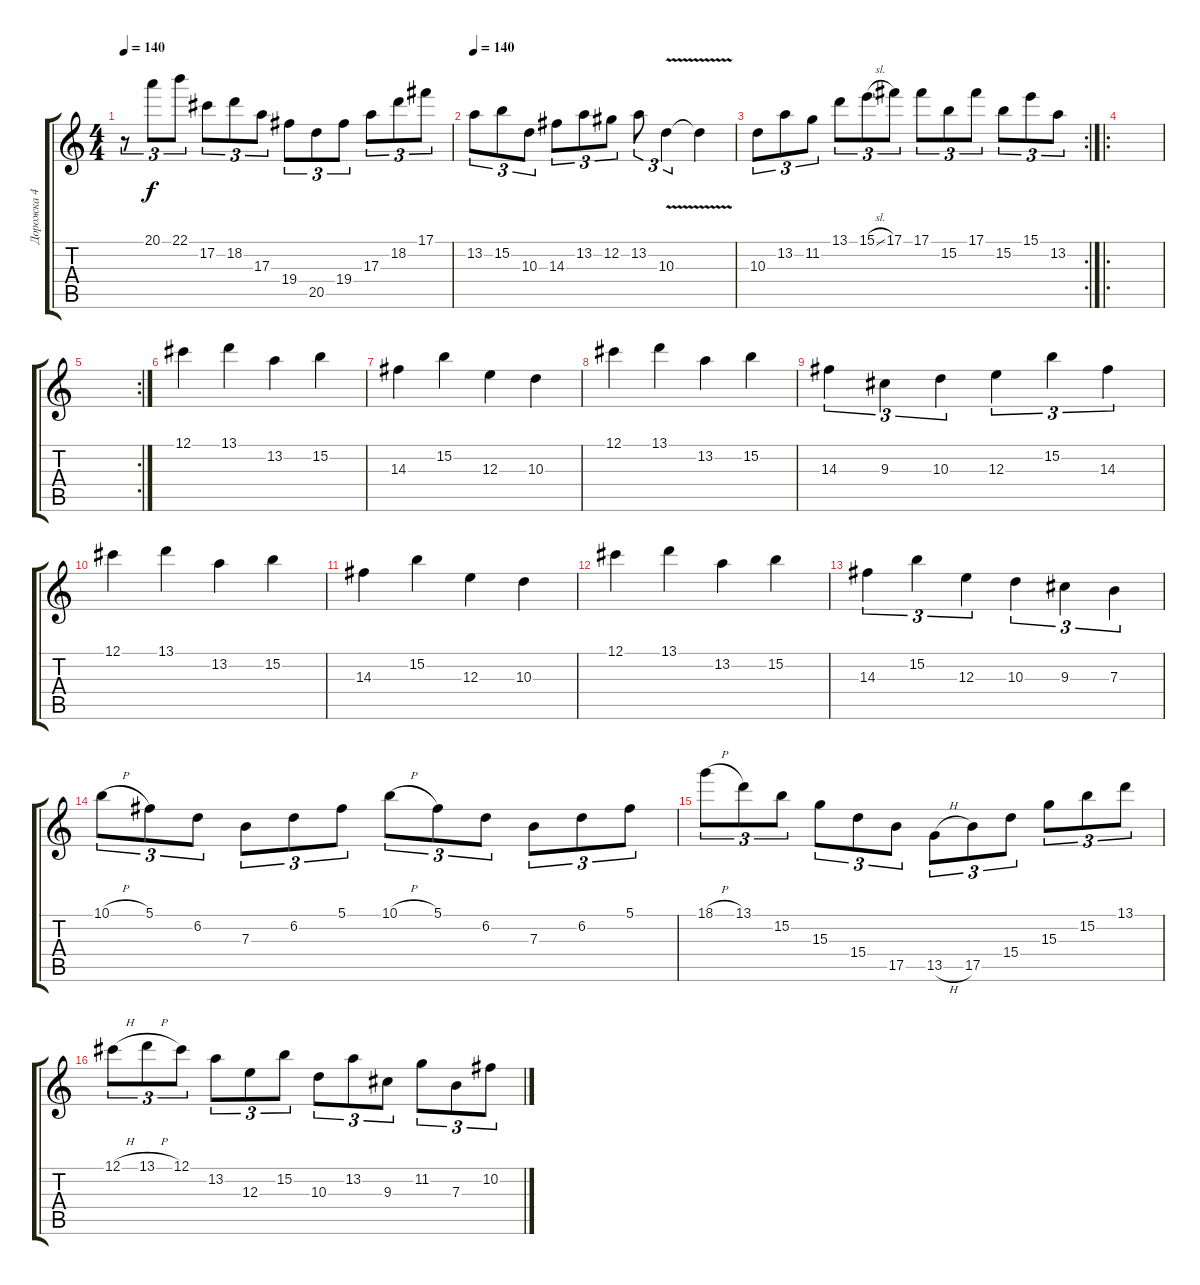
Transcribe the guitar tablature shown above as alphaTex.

\track ("Дорожка 4" "Дорожка 4") {instrument distortionguitar}
\staff {score tabs}
\tuning (Db4 Ab3 E3 B2 Gb2 B1) {hide}
\ts (4 4)
\tempo 140
\clef g2
\ks c
r.8{tu (3 2) dy f} 20.1.8{tu (3 2)} 22.1.8{tu (3 2)} 17.2.8{tu (3 2)} 18.2.8{tu (3 2)} 17.3.8{tu (3 2)} 19.4.8{tu (3 2)} 20.5.8{tu (3 2)} 19.4.8{tu (3 2)} 17.3.8{tu (3 2)} 18.2.8{tu (3 2)} 17.1.8{tu (3 2)} |
\tempo 140
13.2.8{tu (3 2)} 15.2.8{tu (3 2)} 10.3.8{tu (3 2)} 14.3.8{tu (3 2)} 13.2.8{tu (3 2)} 12.2.8{tu (3 2)} 13.2.8{tu (3 2)} 10.3{v}.4{tu (3 2)} 10.3{t}.4 |
\rc 2
10.3.8{tu (3 2)} 13.2.8{tu (3 2)} 11.2.8{tu (3 2)} 13.1.8{tu (3 2)} 15.1{sl}.8{tu (3 2)} 17.1.8{tu (3 2)} 17.1.8{tu (3 2)} 15.2.8{tu (3 2)} 17.1.8{tu (3 2)} 15.2.8{tu (3 2)} 15.1.8{tu (3 2)} 13.2.8{tu (3 2)} |
\ro
|
\rc 2
|
12.1.4 13.1.4 13.2.4 15.2.4 |
14.3.4 15.2.4 12.3.4 10.3.4 |
12.1.4 13.1.4 13.2.4 15.2.4 |
14.3.4{tu (3 2)} 9.3.4{tu (3 2)} 10.3.4{tu (3 2)} 12.3.4{tu (3 2)} 15.2.4{tu (3 2)} 14.3.4{tu (3 2)} |
12.1.4 13.1.4 13.2.4 15.2.4 |
14.3.4 15.2.4 12.3.4 10.3.4 |
12.1.4 13.1.4 13.2.4 15.2.4 |
14.3.4{tu (3 2)} 15.2.4{tu (3 2)} 12.3.4{tu (3 2)} 10.3.4{tu (3 2)} 9.3.4{tu (3 2)} 7.3.4{tu (3 2)} |
10.1{h}.8{tu (3 2)} 5.1.8{tu (3 2)} 6.2.8{tu (3 2)} 7.3.8{tu (3 2)} 6.2.8{tu (3 2)} 5.1.8{tu (3 2)} 10.1{h}.8{tu (3 2)} 5.1.8{tu (3 2)} 6.2.8{tu (3 2)} 7.3.8{tu (3 2)} 6.2.8{tu (3 2)} 5.1.8{tu (3 2)} |
18.1{h}.8{tu (3 2)} 13.1.8{tu (3 2)} 15.2.8{tu (3 2)} 15.3.8{tu (3 2)} 15.4.8{tu (3 2)} 17.5.8{tu (3 2)} 13.5{h}.8{tu (3 2)} 17.5.8{tu (3 2)} 15.4.8{tu (3 2)} 15.3.8{tu (3 2)} 15.2.8{tu (3 2)} 13.1.8{tu (3 2)} |
12.1{h}.8{tu (3 2)} 13.1{h}.8{tu (3 2)} 12.1.8{tu (3 2)} 13.2.8{tu (3 2)} 12.3.8{tu (3 2)} 15.2.8{tu (3 2)} 10.3.8{tu (3 2)} 13.2.8{tu (3 2)} 9.3.8{tu (3 2)} 11.2.8{tu (3 2)} 7.3.8{tu (3 2)} 10.2.8{tu (3 2)}
